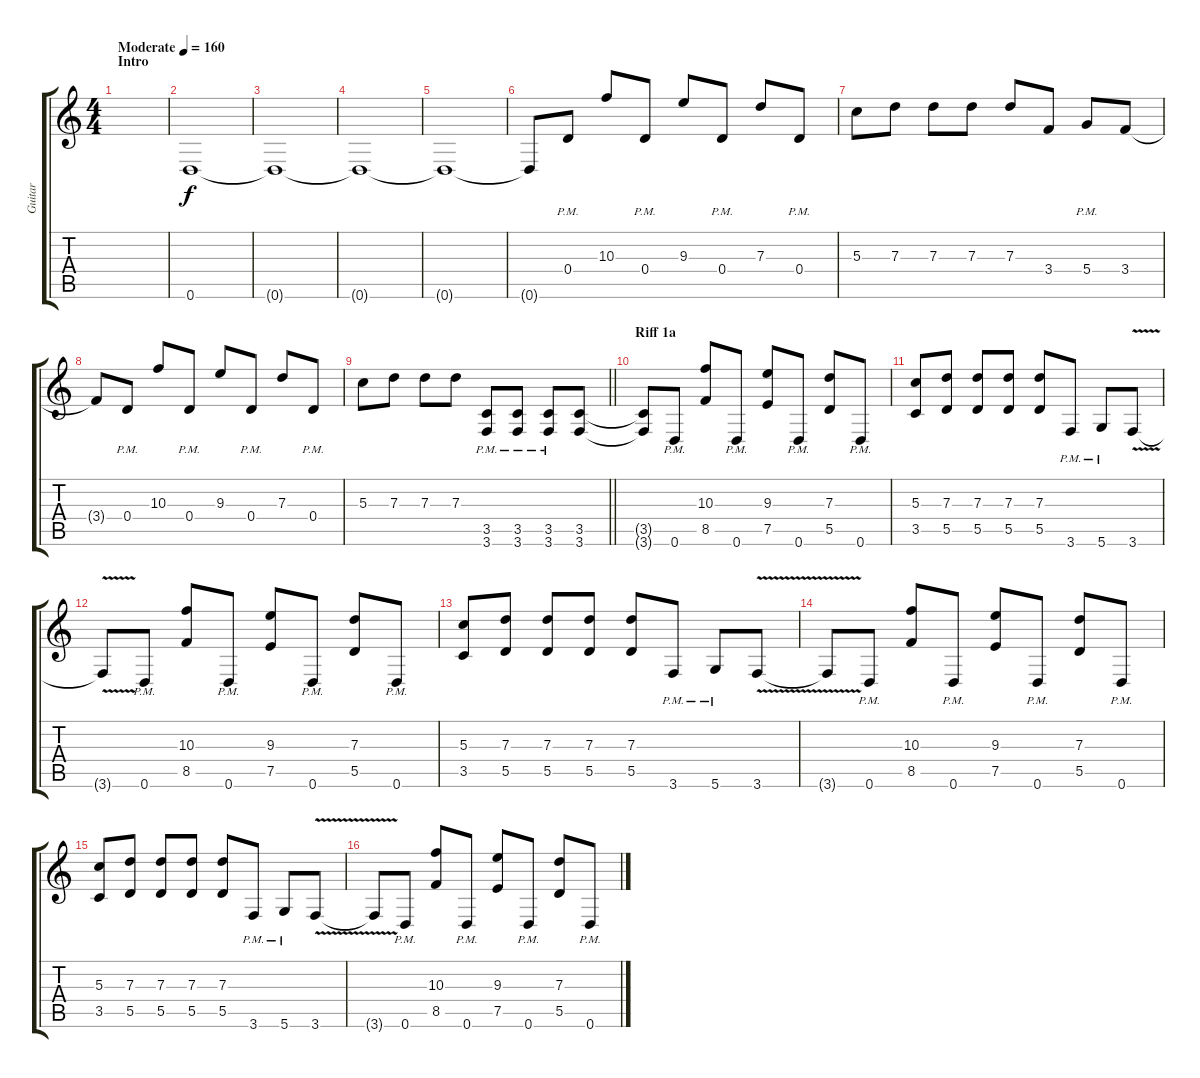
\track ("Guitar" "Guitar") {instrument distortionguitar}
\staff {score tabs}
\tuning (E4 B3 G3 D3 A2 D2) {hide}
\ts (4 4)
\section ("" "Intro")
\tempo (160 "Moderate")
\clef g2
\ks c
|
0.6.1{volume 9} |
0.6{t}.1 |
0.6{t}.1 |
0.6{t}.1 |
0.6{t}.8 0.4{pm}.8 10.3.8 0.4{pm}.8 9.3.8 0.4{pm}.8 7.3.8 0.4{pm}.8 |
5.3.8 7.3.8 7.3.8 7.3.8 7.3.8 3.4.8 5.4{pm}.8 3.4.8 |
3.4{t}.8 0.4{pm}.8 10.3.8 0.4{pm}.8 9.3.8 0.4{pm}.8 7.3.8 0.4{pm}.8 |
\barLineRight lightlight
5.3.8 7.3.8 7.3.8 7.3.8 (3.5{pm} 3.6{pm}).8{volume 14} (3.5{pm} 3.6{pm}).8 (3.5{pm} 3.6{pm}).8 (3.5 3.6).8 |
\section ("" "Riff 1a")
(3.5{t} 3.6{t}).8 0.6{pm}.8 (10.3 8.5).8 0.6{pm}.8 (9.3 7.5).8 0.6{pm}.8 (7.3 5.5).8 0.6{pm}.8 |
(5.3 3.5).8 (7.3 5.5).8 (7.3 5.5).8 (7.3 5.5).8 (7.3 5.5).8 3.6{pm}.8 5.6{pm}.8 3.6{v}.8 |
3.6{t}.8 0.6{pm}.8 (10.3 8.5).8 0.6{pm}.8 (9.3 7.5).8 0.6{pm}.8 (7.3 5.5).8 0.6{pm}.8 |
(5.3 3.5).8 (7.3 5.5).8 (7.3 5.5).8 (7.3 5.5).8 (7.3 5.5).8 3.6{pm}.8 5.6{pm}.8 3.6{v}.8 |
3.6{t}.8 0.6{pm}.8 (10.3 8.5).8 0.6{pm}.8 (9.3 7.5).8 0.6{pm}.8 (7.3 5.5).8 0.6{pm}.8 |
(5.3 3.5).8 (7.3 5.5).8 (7.3 5.5).8 (7.3 5.5).8 (7.3 5.5).8 3.6{pm}.8 5.6{pm}.8 3.6{v}.8 |
3.6{t}.8 0.6{pm}.8 (10.3 8.5).8 0.6{pm}.8 (9.3 7.5).8 0.6{pm}.8 (7.3 5.5).8 0.6{pm}.8
